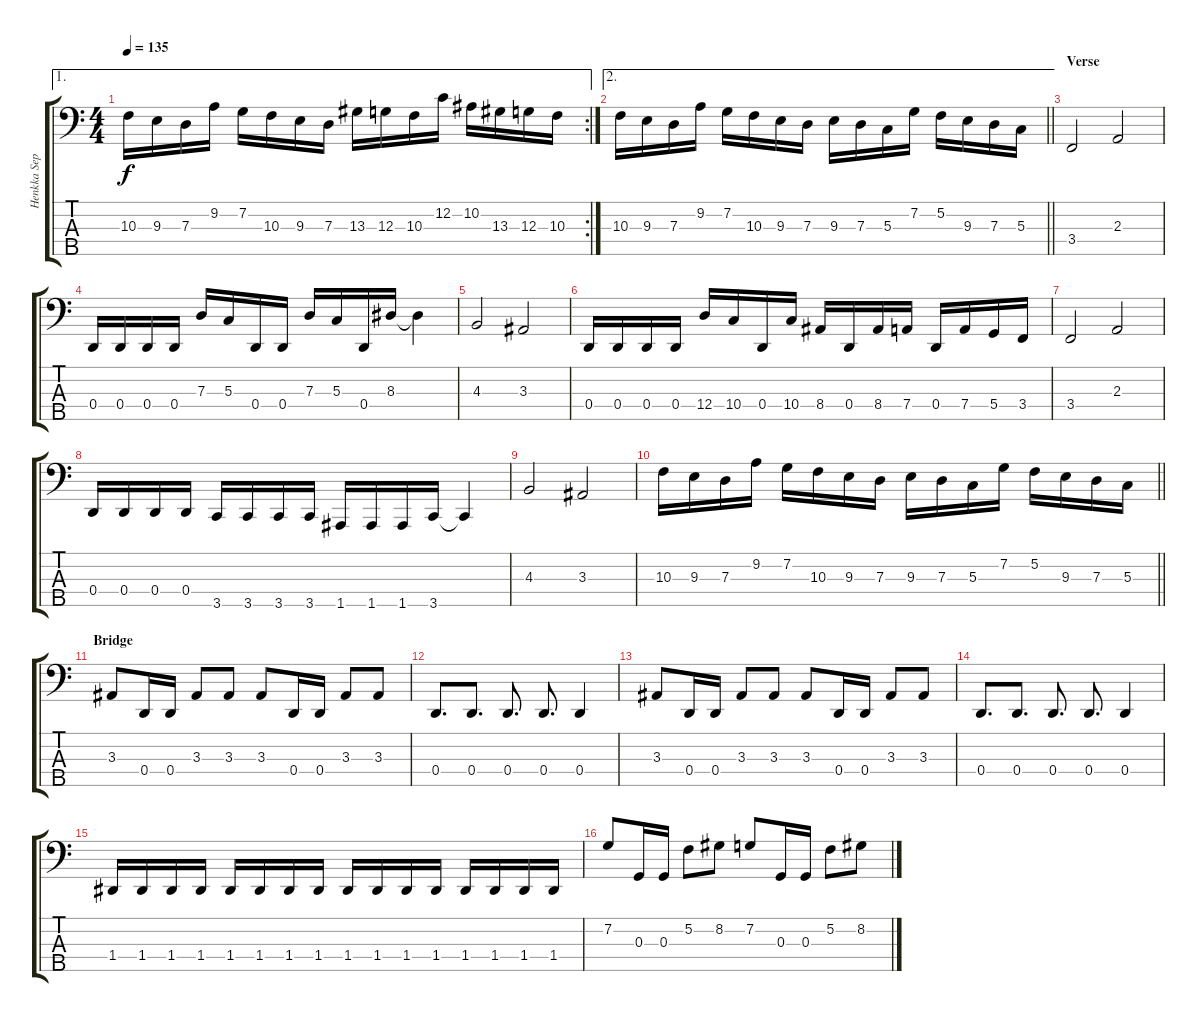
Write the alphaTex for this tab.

\track ("Henkka Seppälä" "Henkka Sep") {instrument electricbasspick}
\staff {score tabs}
\tuning (F2 C2 G1 D1 A0) {hide}
\ae 1
\rc 2
\ts (4 4)
\tempo 135
\clef f4
\ks c
10.3.16{dy f} 9.3.16 7.3.16 9.2.16 7.2.16 10.3.16 9.3.16 7.3.16 13.3.16 12.3.16 10.3.16 12.2.16 10.2.16 13.3.16 12.3.16 10.3.16 |
\ae 2
\barLineRight lightlight
10.3.16 9.3.16 7.3.16 9.2.16 7.2.16 10.3.16 9.3.16 7.3.16 9.3.16 7.3.16 5.3.16 7.2.16 5.2.16 9.3.16 7.3.16 5.3.16 |
\section ("" "Verse")
3.4.2 2.3.2 |
0.4.16 0.4.16 0.4.16 0.4.16 7.3.16 5.3.16 0.4.16 0.4.16 7.3.16 5.3.16 0.4.16 8.3.16 8.3{t}.4 |
4.3.2 3.3.2 |
0.4.16 0.4.16 0.4.16 0.4.16 12.4.16 10.4.16 0.4.16 10.4.16 8.4.16 0.4.16 8.4.16 7.4.16 0.4.16 7.4.16 5.4.16 3.4.16 |
3.4.2 2.3.2 |
0.4.16 0.4.16 0.4.16 0.4.16 3.5.16 3.5.16 3.5.16 3.5.16 1.5.16 1.5.16 1.5.16 3.5.16 3.5{t}.4 |
4.3.2 3.3.2 |
\barLineRight lightlight
10.3.16 9.3.16 7.3.16 9.2.16 7.2.16 10.3.16 9.3.16 7.3.16 9.3.16 7.3.16 5.3.16 7.2.16 5.2.16 9.3.16 7.3.16 5.3.16 |
\section ("" "Bridge")
3.3.8 0.4.16 0.4.16 3.3.8 3.3.8 3.3.8 0.4.16 0.4.16 3.3.8 3.3.8 |
0.4.8{d} 0.4.8{d} 0.4.8{d} 0.4.8{d} 0.4.4 |
3.3.8 0.4.16 0.4.16 3.3.8 3.3.8 3.3.8 0.4.16 0.4.16 3.3.8 3.3.8 |
0.4.8{d} 0.4.8{d} 0.4.8{d} 0.4.8{d} 0.4.4 |
1.4.16 1.4.16 1.4.16 1.4.16 1.4.16 1.4.16 1.4.16 1.4.16 1.4.16 1.4.16 1.4.16 1.4.16 1.4.16 1.4.16 1.4.16 1.4.16 |
7.2.8 0.3.16 0.3.16 5.2.8 8.2.8 7.2.8 0.3.16 0.3.16 5.2.8 8.2.8
